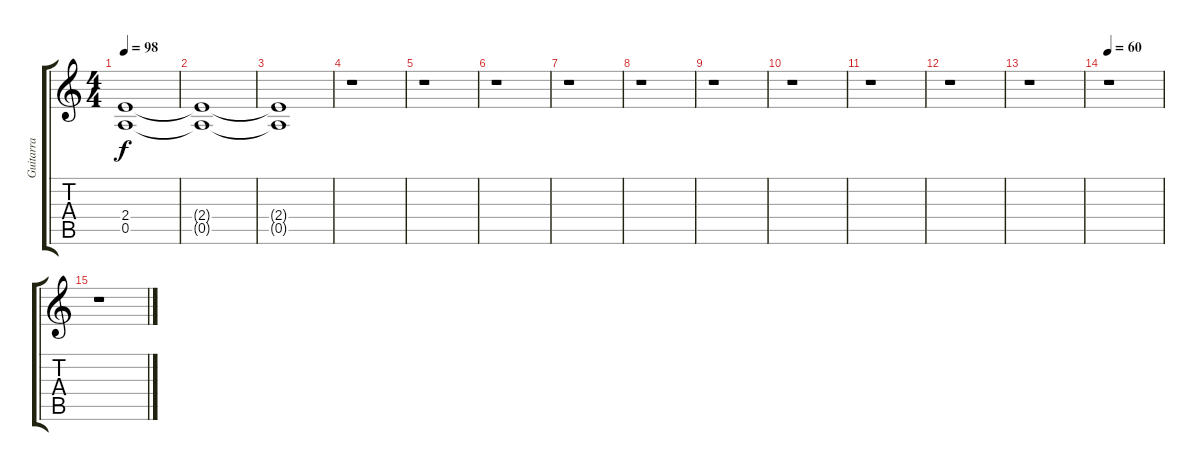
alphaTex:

\track ("Guitarra" "Guitarra") {instrument distortionguitar}
\staff {score tabs}
\tuning (E4 B3 G3 D3 A2 E2) {hide}
\ts (4 4)
\tempo 98
\clef g2
\ks c
(2.4{t} 0.5{t}).1{dy f} |
(2.4{t} 0.5{t}).1 |
(2.4{t} 0.5{t}).1 |
r.1 |
r.1 |
r.1 |
r.1 |
r.1 |
r.1 |
r.1 |
r.1 |
r.1 |
r.1 |
\tempo 60
r.1 |
r.1
